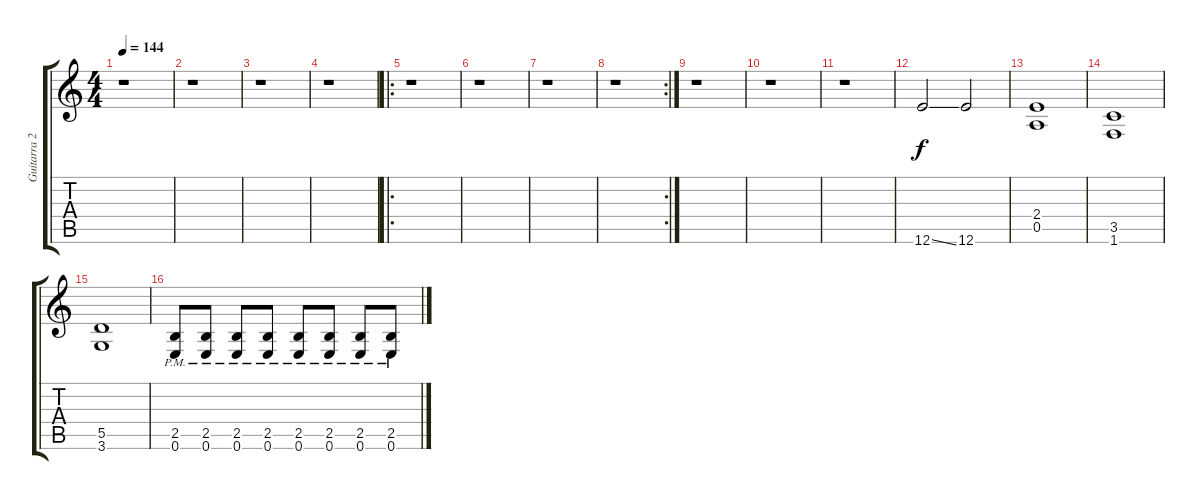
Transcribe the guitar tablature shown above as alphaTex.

\track ("Guitarra 2" "Guitarra 2") {instrument distortionguitar}
\staff {score tabs}
\tuning (E4 B3 G3 D3 A2 E2) {hide}
\ts (4 4)
\tempo 144
\clef g2
\ks c
r.1{dy f instrument distortionguitar} |
r.1 |
r.1 |
r.1 |
\ro
r.1 |
r.1 |
r.1 |
\rc 2
r.1 |
r.1 |
r.1 |
r.1 |
12.6{ss}.2 12.6.2 |
(2.4 0.5).1 |
(3.5 1.6).1 |
(5.5 3.6).1 |
(2.5{pm} 0.6{pm}).8 (2.5{pm} 0.6{pm}).8 (2.5{pm} 0.6{pm}).8 (2.5{pm} 0.6{pm}).8 (2.5{pm} 0.6{pm}).8 (2.5{pm} 0.6{pm}).8 (2.5{pm} 0.6{pm}).8 (2.5{pm} 0.6{pm}).8
